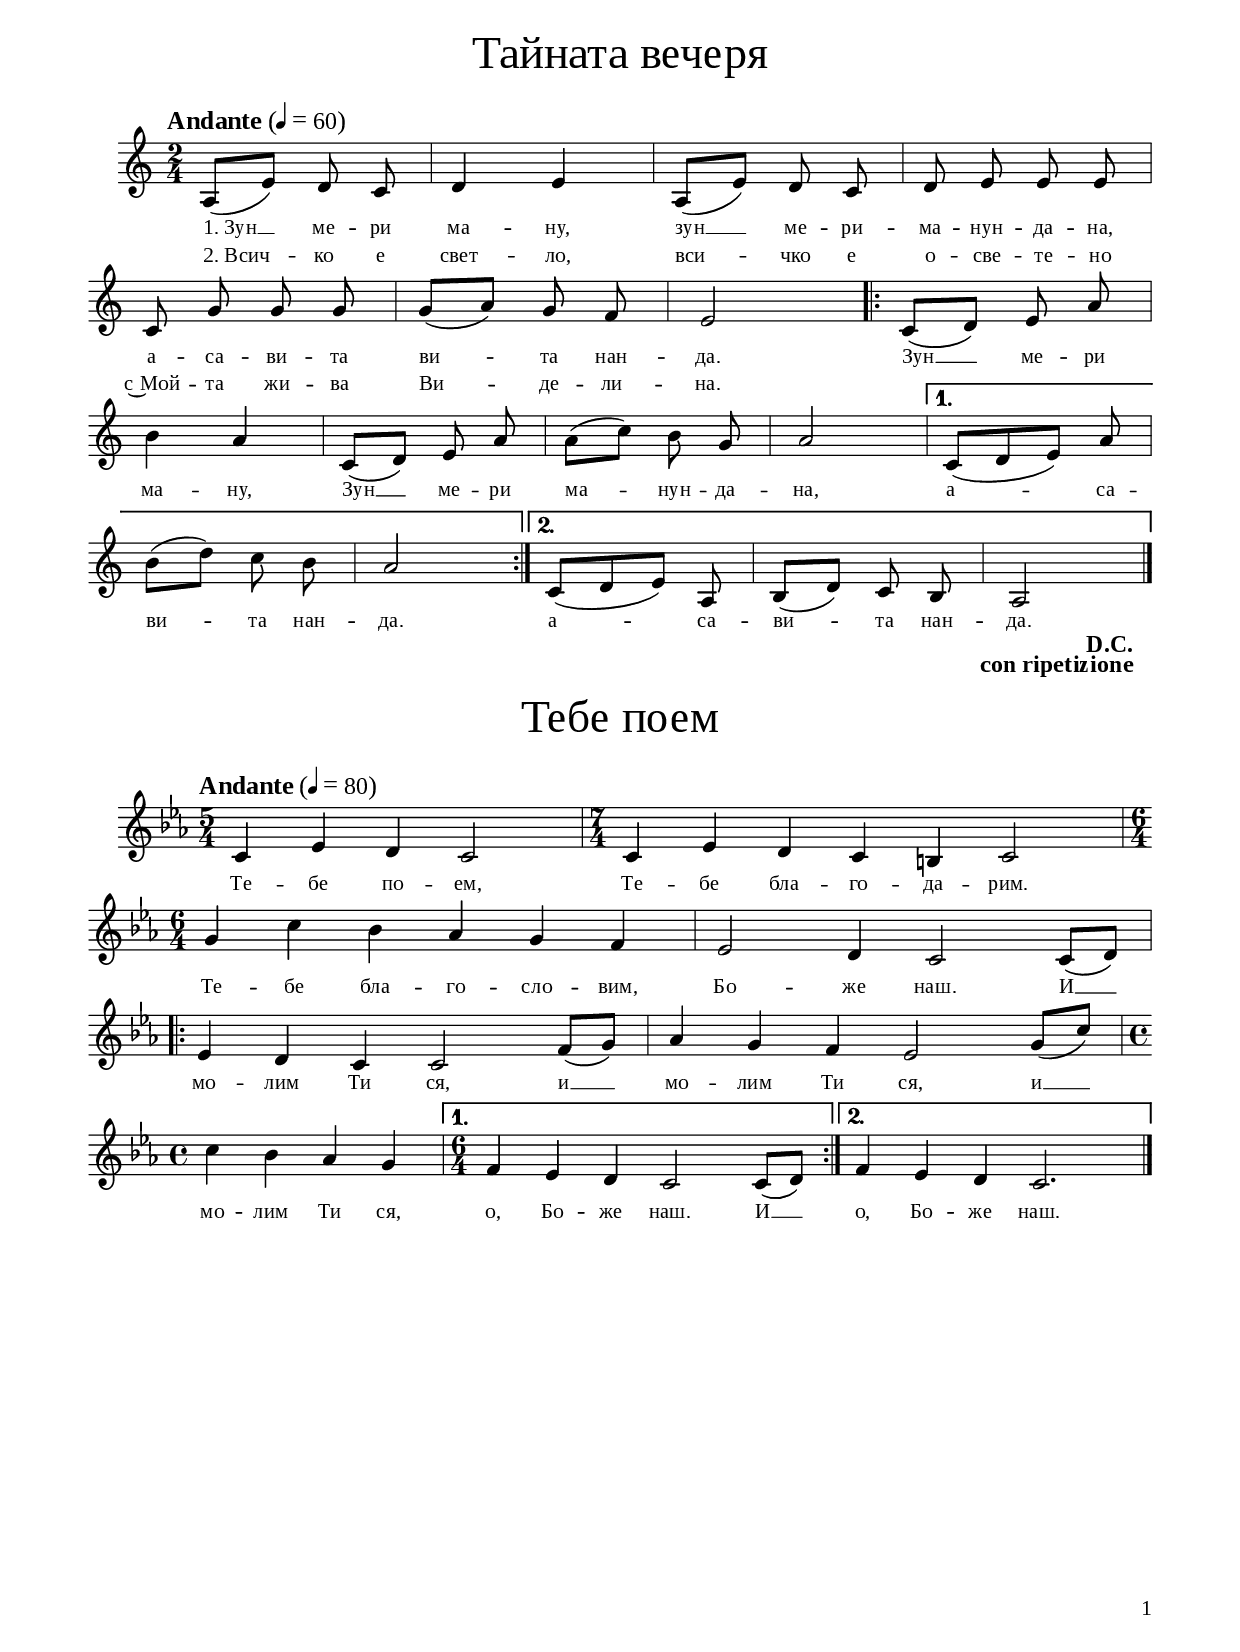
\version "2.24.4"

% include paper part and global functions
\include "include/globals.ily"

\bookpart {
  \label #'ref066_1
  \tocItem \markup "Тайната вечеря"
  \include "include/bookpart-paper.ily"
  \score {
    \include "include/score-layout.ily"

    \new Voice \absolute  {
      \clef treble
      \key a \minor
      \time 2/4
      \tempoFunc "Andante" 4 "60"
      \autoBeamOff

      a8 ([ e'8 ]) d'8 c'8 | d'4 e'4 | a8 ([ e'8 ])  d'8 c'8 | d'8 e'8 e'8 e'8 \break |
      c'8 g'8 g'8 g'8 | g'8 ([a'8]) g'8 f'8 | e'2 \repeat volta 2 {
        c'8 ([ d'8 ]) e'8 a'8 |\break
        b'4 a'4 | c'8 ([ d'8 ]) e'8 a'8 | a'8 ([ c''8 ]) b'8 g'8 | a'2 |
      } \alternative {
        {
          c'8 ([ d' e' ]) a'  | \break
          b'8 ([ d''8 ]) c''8 b'8 | a'2 |
        } {  c'8 ([ d'8 e'8 ]) a8 | b8 ([ d'8 ]) c'8 b8 | a2 | \bar "|." \break }
      }
    }

    \addlyrics {
      "1. Зун" __ ме -- ри ма -- ну, зун __ ме -- ри -- ма -- нун -- да -- на,
      а -- са -- ви -- та ви -- та нан -- да. Зун __ ме -- ри
      ма -- ну, Зун __ ме -- ри ма -- нун -- да -- на, а -- са --
      ви -- та  нан -- да.  а -- са -- ви -- та  нан -- да.
    }

    \addlyrics {
      "2. Всич" -- ко е свет -- ло, вси -- чко е о -- све -- те -- но
      с~Мой -- та жи -- ва Ви -- де -- ли -- на.
    }

    \header {
      title = \titleFunc #'ref_desc_3 "Тайната вечеря" "Tajnata večerja"
    }

    \midi{}

  } % score
  \markup \dc-two "D.C." "con ripetizione"


 \label #'ref066_2
  \tocItem \markup "Тебе поем"
  \paper {
    print-all-headers = ##t
    print-page-number = ##t
    print-first-page-number = ##t

    % put page numbers on the bottom
    oddHeaderMarkup = \markup ""
    evenHeaderMarkup = \markup ""
    oddFooterMarkup = \markup
    \fill-line {
      ""
      \if \should-print-page-number \fromproperty #'page:page-number-string
    }
    evenFooterMarkup = \markup
    \fill-line {
      \if \should-print-page-number \fromproperty #'page:page-number-string
      ""
    }

    left-margin = 1.5\cm
    right-margin = 1.5\cm
    top-margin = 1.6\cm
    bottom-margin = 1.2\cm
    ragged-bottom = ##t % do not spread the staves to fill the whole vertical space

    % change distance between staves
    system-system-spacing =
    #'((basic-distance . 9.5)
       (minimum-distance . 6)
       (padding . 1)
       (stretchability . 12))
  }
  \score {
    \include "include/score-layout.ily"

    \new Voice \absolute  {
      \clef treble
      \key c \minor
      \time 5/4
      \tempoFunc "Andante" 4 "80"
      c'4 es'4 d'4 c'2 | \time 7/4 c'4 es'4 d'4 c'4 b4 c'2 |  \break
      \time 6/4 g'4 c''4 bes'4 as'4 g'4 f'4 |  es'2 d'4 c'2 c'8 ( d'8 ) | \break
      \repeat volta 2 {
        es'4 d'4 c'4 c'2 f'8 ( g'8 ) | as'4 g'4 f'4 es'2  g'8 ( c''8 ) | \time 4/4 \break
        c''4 bes'4 as'4 g'4
      } \alternative {
        { \time 6/4 f'4 es'4 d'4 c'2 c'8 ( d'8 ) }
        {
          f'4 \override Staff.BarLine.stencil = ##f es'4 d'4 c'2.
          \revert Staff.BarLine.stencil
          \bar "|."
        }
      }
    }

    \addlyrics {
      Те -- бе по -- ем, Те -- бе бла -- го -- да -- рим.
      Те -- бе бла -- го -- сло -- вим, Бо -- же наш.  И __
      мо -- лим Ти ся, и __  мо -- лим Ти ся,  и __
      мо -- лим Ти ся, o, Бо -- же наш. И __ o, Бо -- же наш.
    }

    \header {
      title = \titleFunc #'ref_desc_4 "Тебе поем" "Tebe poem"
    }

    \midi{}

  } % score
  

} % bookpart
